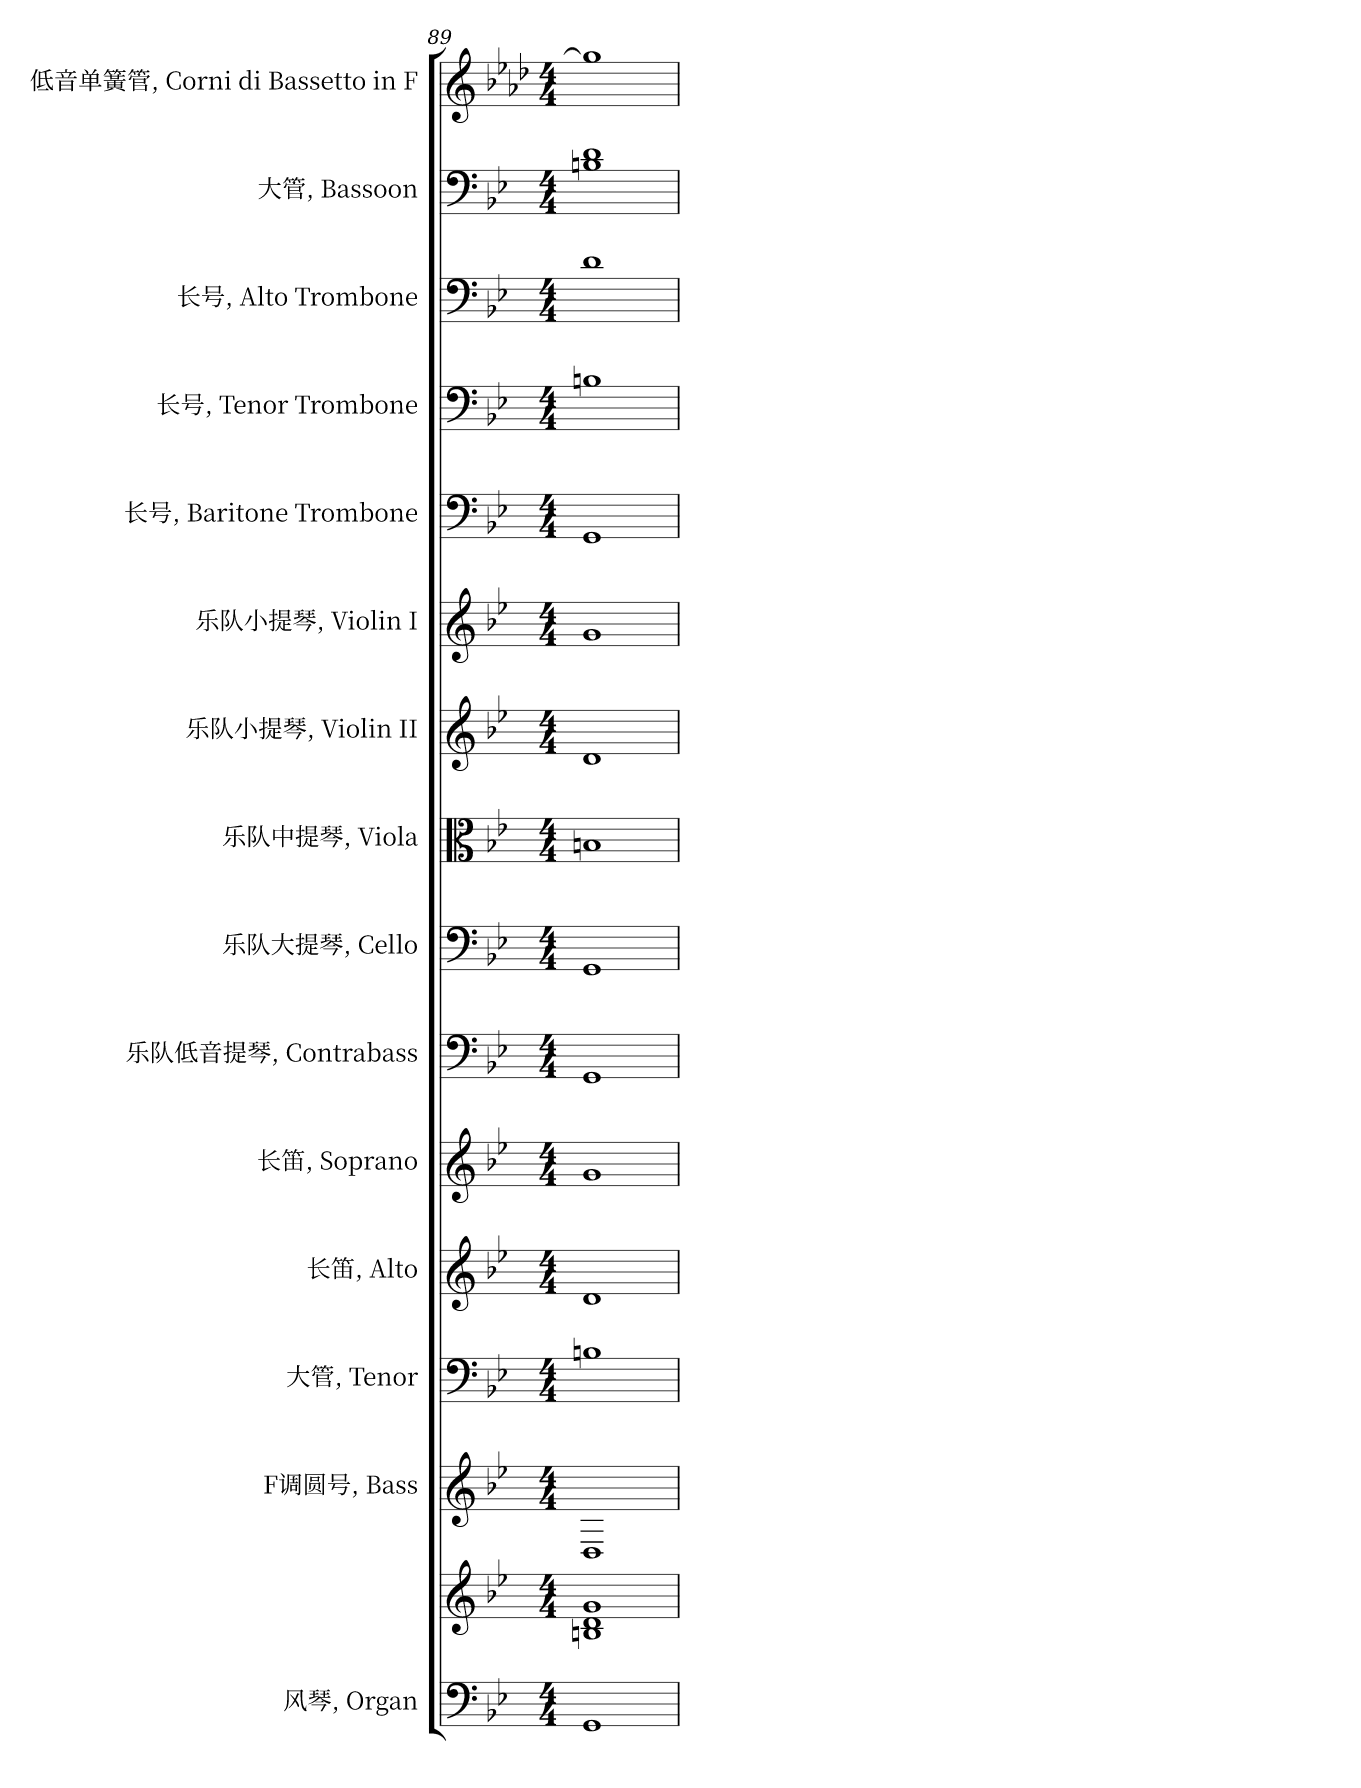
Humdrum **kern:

**kern	**kern	**kern	**kern	**kern	**kern	**kern	**kern	**kern	**kern	**kern	**kern	**kern	**kern	**kern	**kern
*part15	*part15	*part14	*part13	*part12	*part11	*part10	*part9	*part8	*part7	*part6	*part5	*part4	*part3	*part2	*part1
*staff16	*staff15	*staff14	*staff13	*staff12	*staff11	*staff10	*staff9	*staff8	*staff7	*staff6	*staff5	*staff4	*staff3	*staff2	*staff1
*I"风琴, Organ	*	*I"F调圆号, Bass	*I"大管, Tenor	*I"长笛, Alto	*I"长笛, Soprano	*I"乐队低音提琴, Contrabass	*I"乐队大提琴, Cello	*I"乐队中提琴, Viola	*I"乐队小提琴, Violin II	*I"乐队小提琴, Violin I	*I"长号, Baritone Trombone	*I"长号, Tenor Trombone	*I"长号, Alto Trombone	*I"大管, Bassoon	*I"低音单簧管, Corni di Bassetto in F
*I'Org.	*	*	*	*	*	*I'Cbs.	*	*	*	*	*I'Tbn.	*I'Tbn.	*I'Tbn.	*I'Bsn.	*
*clefF4	*clefG2	*clefG2	*clefF4	*clefG2	*clefG2	*clefF4	*clefF4	*clefC3	*clefG2	*clefG2	*clefF4	*clefF4	*clefF4	*clefF4	*clefG2
*	*	*ITrd4c7	*	*	*	*ITrd7c12	*	*	*	*	*	*	*	*	*ITrd8c14
*k[b-e-]	*k[b-e-]	*k[b-e-a-]	*k[b-e-]	*k[b-e-]	*k[b-e-]	*k[b-e-]	*k[b-e-]	*k[b-e-]	*k[b-e-]	*k[b-e-]	*k[b-e-]	*k[b-e-]	*k[b-e-]	*k[b-e-]	*k[b-e-a-d-]
*M4/4	*M4/4	*M4/4	*M4/4	*M4/4	*M4/4	*M4/4	*M4/4	*M4/4	*M4/4	*M4/4	*M4/4	*M4/4	*M4/4	*M4/4	*M4/4
=89	=89	=89	=89	=89	=89	=89	=89	=89	=89	=89	=89	=89	=89	=89	=89
1GG	1Bn 1d 1g	1GG	1Bn	1d	1g	1GGG	1GG	1Bn	1d	1g	1GG	1Bn	1d	1Bn 1d	1g]
=	=	=	=	=	=	=	=	=	=	=	=	=	=	=	=
*-	*-	*-	*-	*-	*-	*-	*-	*-	*-	*-	*-	*-	*-	*-	*-
